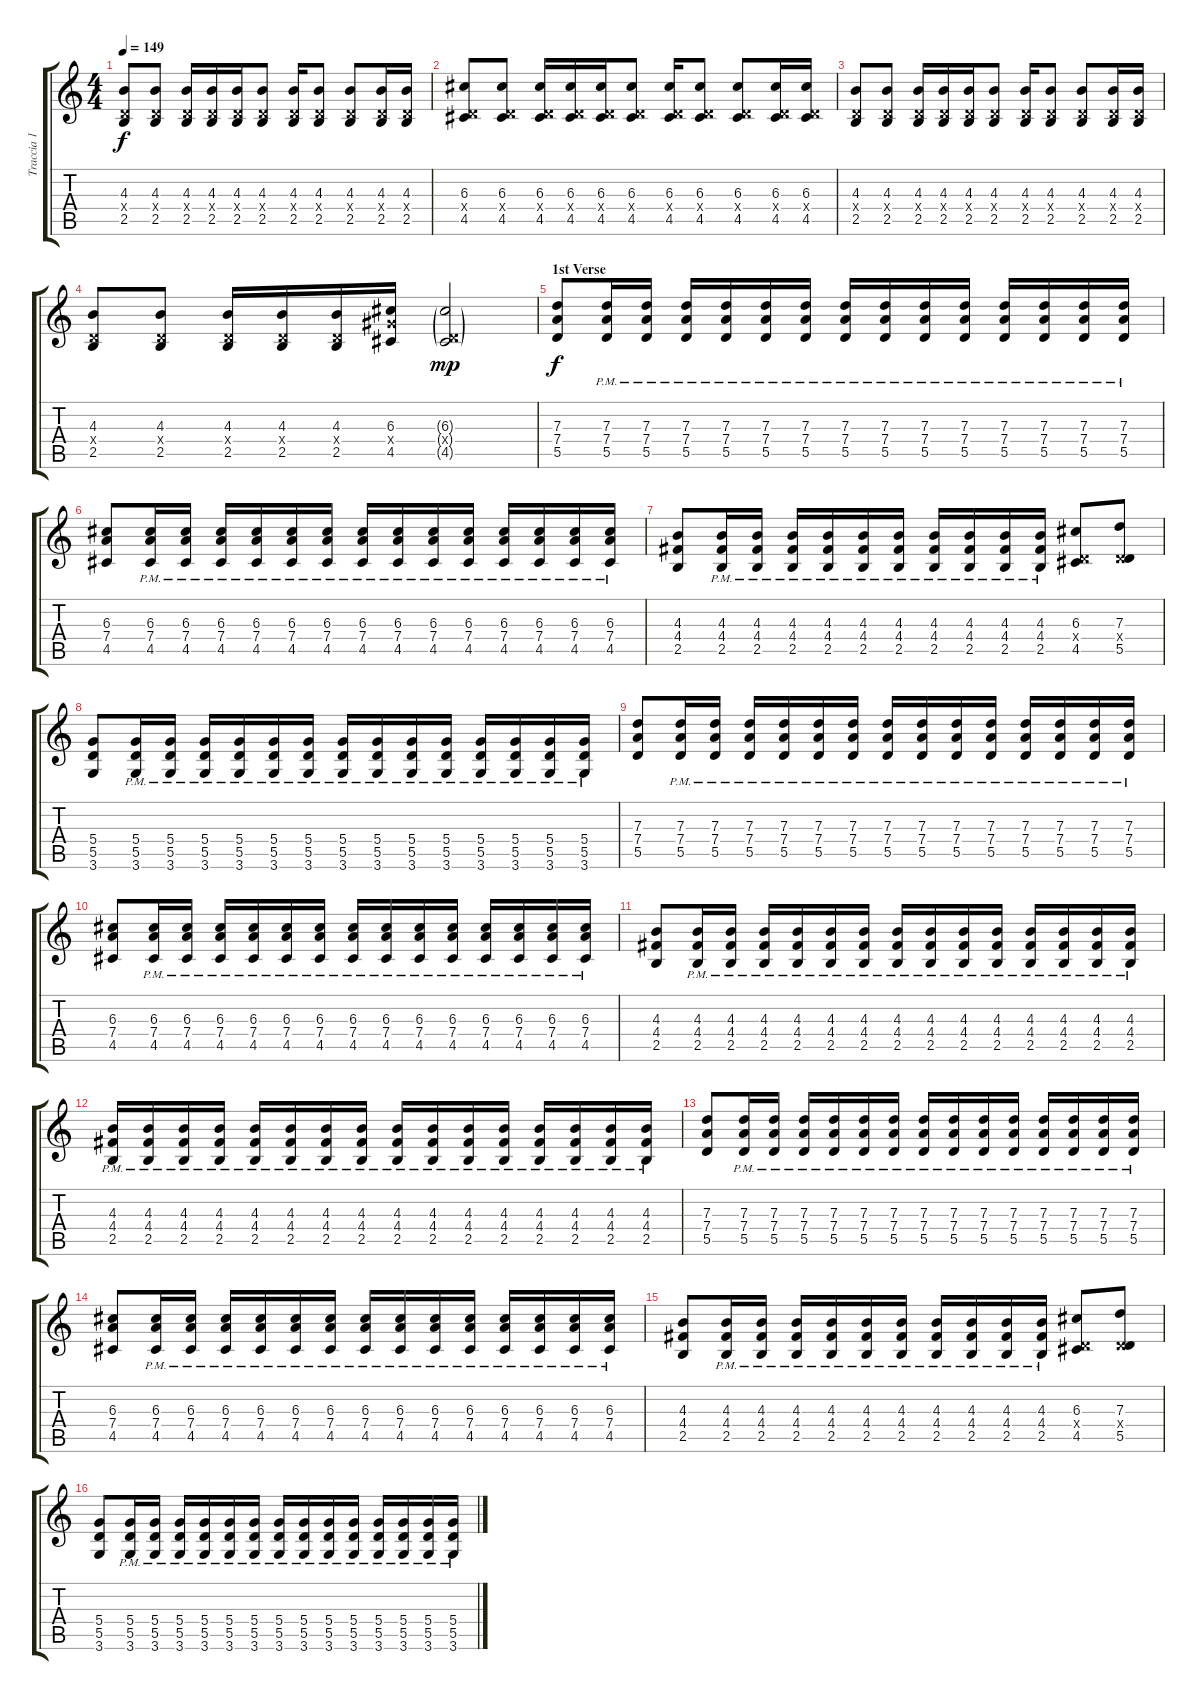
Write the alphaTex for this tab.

\track ("Traccia 1" "Traccia 1") {instrument distortionguitar}
\staff {score tabs}
\tuning (E4 B3 G3 D3 A2 E2) {hide}
\ts (4 4)
\tempo 149
\clef g2
\ks c
(4.3 0.4{x} 2.5).8{dy f} (4.3 0.4{x} 2.5).8 (4.3 0.4{x} 2.5).16 (4.3 0.4{x} 2.5).16 (4.3 0.4{x} 2.5).16 (4.3 0.4{x} 2.5).8 (4.3 0.4{x} 2.5).16 (4.3 0.4{x} 2.5).8 (4.3 0.4{x} 2.5).8 (4.3 0.4{x} 2.5).16 (4.3 0.4{x} 2.5).16 |
(6.3 0.4{x} 4.5).8 (6.3 0.4{x} 4.5).8 (6.3 0.4{x} 4.5).16 (6.3 0.4{x} 4.5).16 (6.3 0.4{x} 4.5).16 (6.3 0.4{x} 4.5).8 (6.3 0.4{x} 4.5).16 (6.3 0.4{x} 4.5).8 (6.3 0.4{x} 4.5).8 (6.3 0.4{x} 4.5).16 (6.3 0.4{x} 4.5).16 |
(4.3 0.4{x} 2.5).8 (4.3 0.4{x} 2.5).8 (4.3 0.4{x} 2.5).16 (4.3 0.4{x} 2.5).16 (4.3 0.4{x} 2.5).16 (4.3 0.4{x} 2.5).8 (4.3 0.4{x} 2.5).16 (4.3 0.4{x} 2.5).8 (4.3 0.4{x} 2.5).8 (4.3 0.4{x} 2.5).16 (4.3 0.4{x} 2.5).16 |
(4.3 0.4{x} 2.5).8 (4.3 0.4{x} 2.5).8 (4.3 0.4{x} 2.5).16 (4.3 0.4{x} 2.5).16 (4.3 0.4{x} 2.5).16 (6.3 6.4{x} 4.5).16 (6.3{g} 0.4{g x} 4.5{g}).2{dy mp} |
\section ("" "1st Verse")
(7.3 7.4 5.5).8{dy f} (7.3{pm} 7.4{pm} 5.5{pm}).16 (7.3{pm} 7.4{pm} 5.5{pm}).16 (7.3{pm} 7.4{pm} 5.5{pm}).16 (7.3{pm} 7.4{pm} 5.5{pm}).16 (7.3{pm} 7.4{pm} 5.5{pm}).16 (7.3{pm} 7.4{pm} 5.5{pm}).16 (7.3{pm} 7.4{pm} 5.5{pm}).16 (7.3{pm} 7.4{pm} 5.5{pm}).16 (7.3{pm} 7.4{pm} 5.5{pm}).16 (7.3{pm} 7.4{pm} 5.5{pm}).16 (7.3{pm} 7.4{pm} 5.5{pm}).16 (7.3{pm} 7.4{pm} 5.5{pm}).16 (7.3{pm} 7.4{pm} 5.5{pm}).16 (7.3{pm} 7.4{pm} 5.5{pm}).16 |
(6.3 7.4 4.5).8 (6.3{pm} 7.4{pm} 4.5{pm}).16 (6.3{pm} 7.4{pm} 4.5{pm}).16 (6.3{pm} 7.4{pm} 4.5{pm}).16 (6.3{pm} 7.4{pm} 4.5{pm}).16 (6.3{pm} 7.4{pm} 4.5{pm}).16 (6.3{pm} 7.4{pm} 4.5{pm}).16 (6.3{pm} 7.4{pm} 4.5{pm}).16 (6.3{pm} 7.4{pm} 4.5{pm}).16 (6.3{pm} 7.4{pm} 4.5{pm}).16 (6.3{pm} 7.4{pm} 4.5{pm}).16 (6.3{pm} 7.4{pm} 4.5{pm}).16 (6.3{pm} 7.4{pm} 4.5{pm}).16 (6.3{pm} 7.4{pm} 4.5{pm}).16 (6.3{pm} 7.4{pm} 4.5{pm}).16 |
(4.3 4.4 2.5).8 (4.3{pm} 4.4{pm} 2.5{pm}).16 (4.3{pm} 4.4{pm} 2.5{pm}).16 (4.3{pm} 4.4{pm} 2.5{pm}).16 (4.3{pm} 4.4{pm} 2.5{pm}).16 (4.3{pm} 4.4{pm} 2.5{pm}).16 (4.3{pm} 4.4{pm} 2.5{pm}).16 (4.3{pm} 4.4{pm} 2.5{pm}).16 (4.3{pm} 4.4{pm} 2.5{pm}).16 (4.3{pm} 4.4{pm} 2.5{pm}).16 (4.3{pm} 4.4{pm} 2.5{pm}).16 (6.3 0.4{x} 4.5).8 (7.3 0.4{x} 5.5).8 |
(5.4 5.5 3.6).8 (5.4{pm} 5.5{pm} 3.6{pm}).16 (5.4{pm} 5.5{pm} 3.6{pm}).16 (5.4{pm} 5.5{pm} 3.6{pm}).16 (5.4{pm} 5.5{pm} 3.6{pm}).16 (5.4{pm} 5.5{pm} 3.6{pm}).16 (5.4{pm} 5.5{pm} 3.6{pm}).16 (5.4{pm} 5.5{pm} 3.6{pm}).16 (5.4{pm} 5.5{pm} 3.6{pm}).16 (5.4{pm} 5.5{pm} 3.6{pm}).16 (5.4{pm} 5.5{pm} 3.6{pm}).16 (5.4{pm} 5.5{pm} 3.6{pm}).16 (5.4{pm} 5.5{pm} 3.6{pm}).16 (5.4{pm} 5.5{pm} 3.6{pm}).16 (5.4{pm} 5.5{pm} 3.6{pm}).16 |
(7.3 7.4 5.5).8 (7.3{pm} 7.4{pm} 5.5{pm}).16 (7.3{pm} 7.4{pm} 5.5{pm}).16 (7.3{pm} 7.4{pm} 5.5{pm}).16 (7.3{pm} 7.4{pm} 5.5{pm}).16 (7.3{pm} 7.4{pm} 5.5{pm}).16 (7.3{pm} 7.4{pm} 5.5{pm}).16 (7.3{pm} 7.4{pm} 5.5{pm}).16 (7.3{pm} 7.4{pm} 5.5{pm}).16 (7.3{pm} 7.4{pm} 5.5{pm}).16 (7.3{pm} 7.4{pm} 5.5{pm}).16 (7.3{pm} 7.4{pm} 5.5{pm}).16 (7.3{pm} 7.4{pm} 5.5{pm}).16 (7.3{pm} 7.4{pm} 5.5{pm}).16 (7.3{pm} 7.4{pm} 5.5{pm}).16 |
(6.3 7.4 4.5).8 (6.3{pm} 7.4{pm} 4.5{pm}).16 (6.3{pm} 7.4{pm} 4.5{pm}).16 (6.3{pm} 7.4{pm} 4.5{pm}).16 (6.3{pm} 7.4{pm} 4.5{pm}).16 (6.3{pm} 7.4{pm} 4.5{pm}).16 (6.3{pm} 7.4{pm} 4.5{pm}).16 (6.3{pm} 7.4{pm} 4.5{pm}).16 (6.3{pm} 7.4{pm} 4.5{pm}).16 (6.3{pm} 7.4{pm} 4.5{pm}).16 (6.3{pm} 7.4{pm} 4.5{pm}).16 (6.3{pm} 7.4{pm} 4.5{pm}).16 (6.3{pm} 7.4{pm} 4.5{pm}).16 (6.3{pm} 7.4{pm} 4.5{pm}).16 (6.3{pm} 7.4{pm} 4.5{pm}).16 |
(4.3 4.4 2.5).8 (4.3{pm} 4.4{pm} 2.5{pm}).16 (4.3{pm} 4.4{pm} 2.5{pm}).16 (4.3{pm} 4.4{pm} 2.5{pm}).16 (4.3{pm} 4.4{pm} 2.5{pm}).16 (4.3{pm} 4.4{pm} 2.5{pm}).16 (4.3{pm} 4.4{pm} 2.5{pm}).16 (4.3{pm} 4.4{pm} 2.5{pm}).16 (4.3{pm} 4.4{pm} 2.5{pm}).16 (4.3{pm} 4.4{pm} 2.5{pm}).16 (4.3{pm} 4.4{pm} 2.5{pm}).16 (4.3{pm} 4.4{pm} 2.5{pm}).16 (4.3{pm} 4.4{pm} 2.5{pm}).16 (4.3{pm} 4.4{pm} 2.5{pm}).16 (4.3{pm} 4.4{pm} 2.5{pm}).16 |
(4.3{pm} 4.4{pm} 2.5{pm}).16 (4.3{pm} 4.4{pm} 2.5{pm}).16 (4.3{pm} 4.4{pm} 2.5{pm}).16 (4.3{pm} 4.4{pm} 2.5{pm}).16 (4.3{pm} 4.4{pm} 2.5{pm}).16 (4.3{pm} 4.4{pm} 2.5{pm}).16 (4.3{pm} 4.4{pm} 2.5{pm}).16 (4.3{pm} 4.4{pm} 2.5{pm}).16 (4.3{pm} 4.4{pm} 2.5{pm}).16 (4.3{pm} 4.4{pm} 2.5{pm}).16 (4.3{pm} 4.4{pm} 2.5{pm}).16 (4.3{pm} 4.4{pm} 2.5{pm}).16 (4.3{pm} 4.4{pm} 2.5{pm}).16 (4.3{pm} 4.4{pm} 2.5{pm}).16 (4.3{pm} 4.4{pm} 2.5{pm}).16 (4.3{pm} 4.4{pm} 2.5{pm}).16 |
(7.3 7.4 5.5).8 (7.3{pm} 7.4{pm} 5.5{pm}).16 (7.3{pm} 7.4{pm} 5.5{pm}).16 (7.3{pm} 7.4{pm} 5.5{pm}).16 (7.3{pm} 7.4{pm} 5.5{pm}).16 (7.3{pm} 7.4{pm} 5.5{pm}).16 (7.3{pm} 7.4{pm} 5.5{pm}).16 (7.3{pm} 7.4{pm} 5.5{pm}).16 (7.3{pm} 7.4{pm} 5.5{pm}).16 (7.3{pm} 7.4{pm} 5.5{pm}).16 (7.3{pm} 7.4{pm} 5.5{pm}).16 (7.3{pm} 7.4{pm} 5.5{pm}).16 (7.3{pm} 7.4{pm} 5.5{pm}).16 (7.3{pm} 7.4{pm} 5.5{pm}).16 (7.3{pm} 7.4{pm} 5.5{pm}).16 |
(6.3 7.4 4.5).8 (6.3{pm} 7.4{pm} 4.5{pm}).16 (6.3{pm} 7.4{pm} 4.5{pm}).16 (6.3{pm} 7.4{pm} 4.5{pm}).16 (6.3{pm} 7.4{pm} 4.5{pm}).16 (6.3{pm} 7.4{pm} 4.5{pm}).16 (6.3{pm} 7.4{pm} 4.5{pm}).16 (6.3{pm} 7.4{pm} 4.5{pm}).16 (6.3{pm} 7.4{pm} 4.5{pm}).16 (6.3{pm} 7.4{pm} 4.5{pm}).16 (6.3{pm} 7.4{pm} 4.5{pm}).16 (6.3{pm} 7.4{pm} 4.5{pm}).16 (6.3{pm} 7.4{pm} 4.5{pm}).16 (6.3{pm} 7.4{pm} 4.5{pm}).16 (6.3{pm} 7.4{pm} 4.5{pm}).16 |
(4.3 4.4 2.5).8 (4.3{pm} 4.4{pm} 2.5{pm}).16 (4.3{pm} 4.4{pm} 2.5{pm}).16 (4.3{pm} 4.4{pm} 2.5{pm}).16 (4.3{pm} 4.4{pm} 2.5{pm}).16 (4.3{pm} 4.4{pm} 2.5{pm}).16 (4.3{pm} 4.4{pm} 2.5{pm}).16 (4.3{pm} 4.4{pm} 2.5{pm}).16 (4.3{pm} 4.4{pm} 2.5{pm}).16 (4.3{pm} 4.4{pm} 2.5{pm}).16 (4.3{pm} 4.4{pm} 2.5{pm}).16 (6.3 0.4{x} 4.5).8 (7.3 0.4{x} 5.5).8 |
(5.4 5.5 3.6).8 (5.4{pm} 5.5{pm} 3.6{pm}).16 (5.4{pm} 5.5{pm} 3.6{pm}).16 (5.4{pm} 5.5{pm} 3.6{pm}).16 (5.4{pm} 5.5{pm} 3.6{pm}).16 (5.4{pm} 5.5{pm} 3.6{pm}).16 (5.4{pm} 5.5{pm} 3.6{pm}).16 (5.4{pm} 5.5{pm} 3.6{pm}).16 (5.4{pm} 5.5{pm} 3.6{pm}).16 (5.4{pm} 5.5{pm} 3.6{pm}).16 (5.4{pm} 5.5{pm} 3.6{pm}).16 (5.4{pm} 5.5{pm} 3.6{pm}).16 (5.4{pm} 5.5{pm} 3.6{pm}).16 (5.4{pm} 5.5{pm} 3.6{pm}).16 (5.4{pm} 5.5{pm} 3.6{pm}).16
